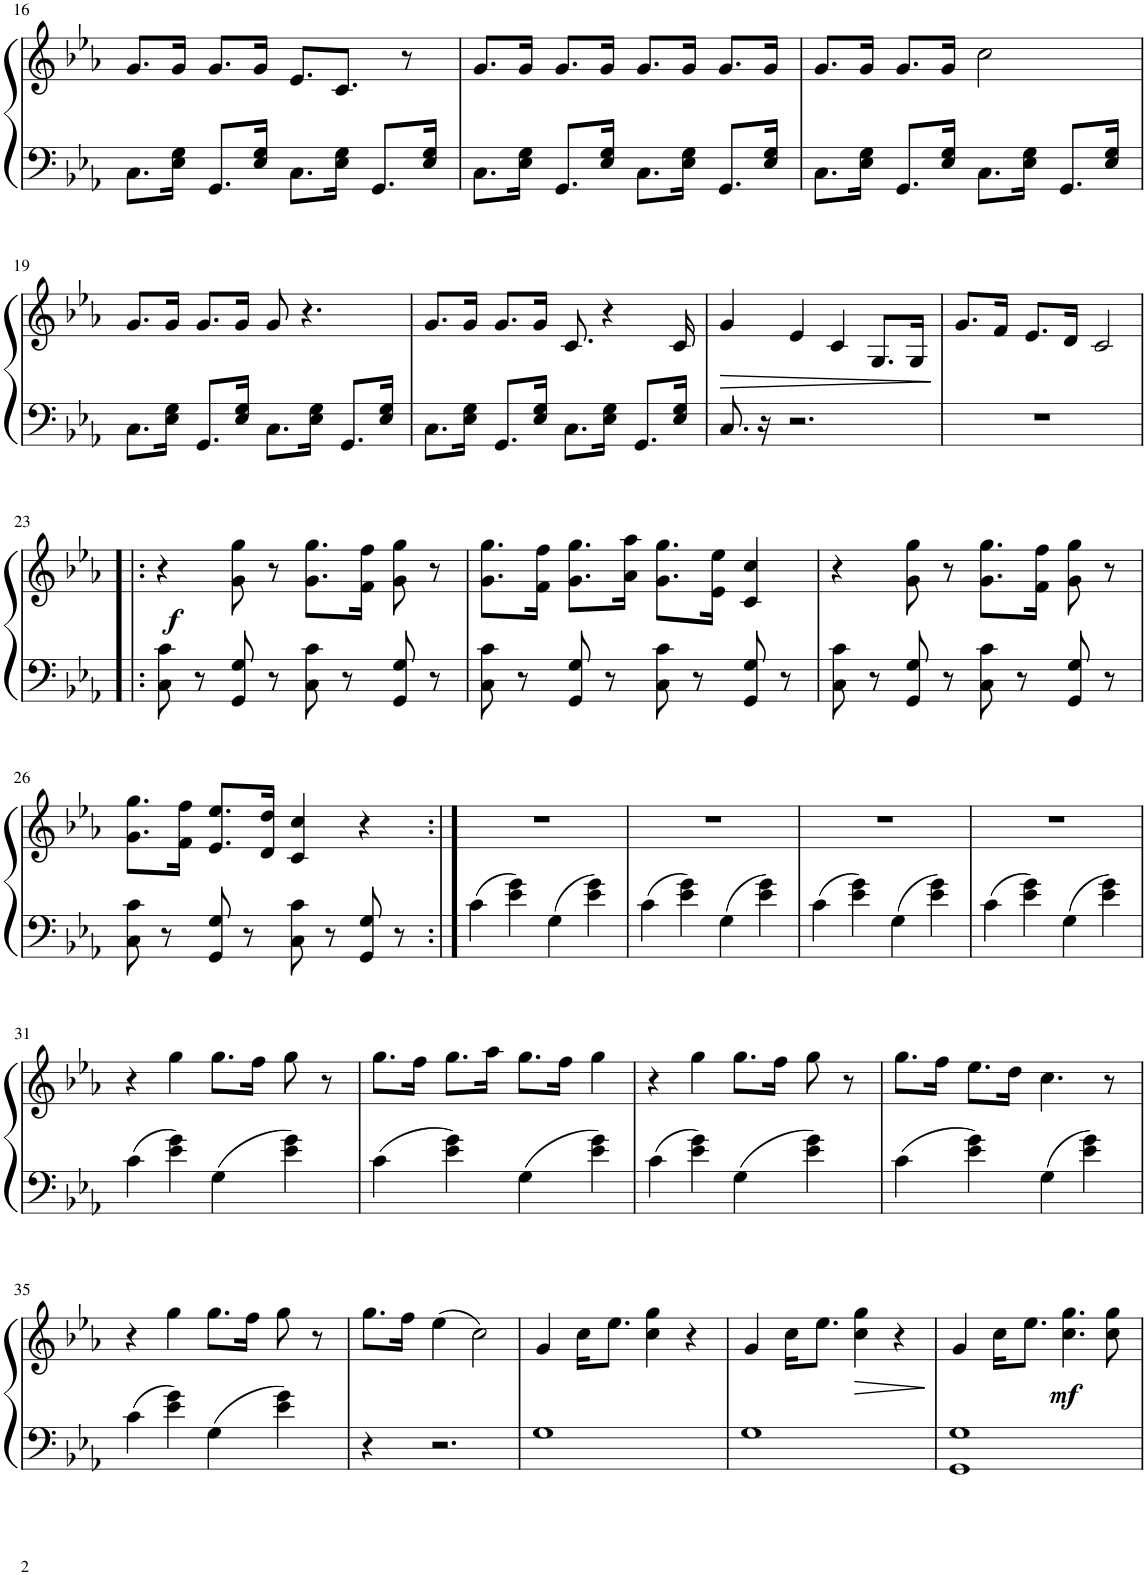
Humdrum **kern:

**kern	**kern	**dynam
*part1	*part1	*part1
*staff2	*staff1	*staff1/2
*I"Piano	*	*
*I'Pno	*	*
!!LO:PB:g=z
*clefF4	*clefG2	*
*k[b-e-a-]	*k[b-e-a-]	*
*M4/4	*M4/4	*
=16	=16	=16
8.C\L	8.g/L	.
16E-\ 16G\Jk	16g/Jk	.
8.GG/L	8.g/L	.
16E-/ 16G/Jk	16g/Jk	.
8.C\L	8.e-/L	.
16E-\ 16G\Jk	8.c/J	.
8.GG/L	.	.
.	8r	.
16E-/ 16G/Jk	.	.
=17	=17	=17
8.C\L	8.g/L	.
16E-\ 16G\Jk	16g/Jk	.
8.GG/L	8.g/L	.
16E-/ 16G/Jk	16g/Jk	.
8.C\L	8.g/L	.
16E-\ 16G\Jk	16g/Jk	.
8.GG/L	8.g/L	.
16E-/ 16G/Jk	16g/Jk	.
=18	=18	=18
8.C\L	8.g/L	.
16E-\ 16G\Jk	16g/Jk	.
8.GG/L	8.g/L	.
16E-/ 16G/Jk	16g/Jk	.
8.C\L	2cc\	.
16E-\ 16G\Jk	.	.
8.GG/L	.	.
16E-/ 16G/Jk	.	.
!!LO:LB:g=z
=19	=19	=19
8.C\L	8.g/L	.
16E-\ 16G\Jk	16g/Jk	.
8.GG/L	8.g/L	.
16E-/ 16G/Jk	16g/Jk	.
8.C\L	8g/	.
.	4.r	.
16E-\ 16G\Jk	.	.
8.GG/L	.	.
16E-/ 16G/Jk	.	.
=20	=20	=20
8.C\L	8.g/L	.
16E-\ 16G\Jk	16g/Jk	.
8.GG/L	8.g/L	.
16E-/ 16G/Jk	16g/Jk	.
8.C\L	8.c/	.
16E-\ 16G\Jk	4r	.
8.GG/L	.	.
16E-/ 16G/Jk	16c/	.
=21	=21	=21
!	!	!LO:HP:b
8.C/	4g/	>
16r	.	.
2.r	4e-/	.
.	4c/	.
.	8.G/L	.
.	16G/Jk	.
.	.	]
=22	=22	=22
1r	8.g/L	.
.	16f/Jk	.
.	8.e-/L	.
.	16d/Jk	.
.	2c/	.
!!LO:LB:g=z
=23!|:	=23!|:	=23!|:
!	!	!LO:DY:b
8C\ 8c\	4r	f
8r	.	.
8GG/ 8G/	8g\ 8gg\	.
8r	8r	.
8C\ 8c\	8.g\ 8.gg\L	.
8r	.	.
.	16f\ 16ff\Jk	.
8GG/ 8G/	8g\ 8gg\	.
8r	8r	.
=24	=24	=24
8C\ 8c\	8.g\ 8.gg\L	.
8r	.	.
.	16f\ 16ff\Jk	.
8GG/ 8G/	8.g\ 8.gg\L	.
8r	.	.
.	16a-\ 16aa-\Jk	.
8C\ 8c\	8.g\ 8.gg\L	.
8r	.	.
.	16e-\ 16ee-\Jk	.
8GG/ 8G/	4c/ 4cc/	.
8r	.	.
=25	=25	=25
8C\ 8c\	4r	.
8r	.	.
8GG/ 8G/	8g\ 8gg\	.
8r	8r	.
8C\ 8c\	8.g\ 8.gg\L	.
8r	.	.
.	16f\ 16ff\Jk	.
8GG/ 8G/	8g\ 8gg\	.
8r	8r	.
!!LO:LB:g=z
=26	=26	=26
8C\ 8c\	8.g\ 8.gg\L	.
8r	.	.
.	16f\ 16ff\Jk	.
8GG/ 8G/	8.e-/ 8.ee-/L	.
8r	.	.
.	16d/ 16dd/Jk	.
8C\ 8c\	4c/ 4cc/	.
8r	.	.
8GG/ 8G/	4r	.
8r	.	.
=27:|!	=27:|!	=27:|!
4c\	1r	.
4e-\ 4g\	.	.
4G\	.	.
4e-\ 4g\	.	.
=28	=28	=28
4c\	1r	.
4e-\ 4g\	.	.
4G\	.	.
4e-\ 4g\	.	.
=29	=29	=29
4c\	1r	.
4e-\ 4g\	.	.
4G\	.	.
4e-\ 4g\	.	.
=30	=30	=30
4c\	1r	.
4e-\ 4g\	.	.
4G\	.	.
4e-\ 4g\	.	.
!!LO:LB:g=z
=31	=31	=31
4c\	4r	.
4e-\ 4g\	4gg\	.
4G\	8.gg\L	.
.	16ff\Jk	.
4e-\ 4g\	8gg\	.
.	8r	.
=32	=32	=32
4c\	8.gg\L	.
.	16ff\Jk	.
4e-\ 4g\	8.gg\L	.
.	16aa-\Jk	.
4G\	8.gg\L	.
.	16ff\Jk	.
4e-\ 4g\	4gg\	.
=33	=33	=33
4c\	4r	.
4e-\ 4g\	4gg\	.
4G\	8.gg\L	.
.	16ff\Jk	.
4e-\ 4g\	8gg\	.
.	8r	.
=34	=34	=34
4c\	8.gg\L	.
.	16ff\Jk	.
4e-\ 4g\	8.ee-\L	.
.	16dd\Jk	.
4G\	4.cc\	.
4e-\ 4g\	.	.
.	8r	.
!!LO:LB:g=z
=35	=35	=35
4c\	4r	.
4e-\ 4g\	4gg\	.
4G\	8.gg\L	.
.	16ff\Jk	.
4e-\ 4g\	8gg\	.
.	8r	.
=36	=36	=36
4r	8.gg\L	.
.	16ff\Jk	.
2.r	(4ee-\	.
.	2cc\)	.
=37	=37	=37
1G	4g/	.
.	16cc\KL	.
.	8.ee-\J	.
.	4cc\ 4gg\	.
.	4r	.
=38	=38	=38
1G	4g/	.
.	16cc\KL	.
.	8.ee-\J	.
!	!	!LO:HP:b
.	4cc\ 4gg\	>
.	4r	.
.	.	]
=39	=39	=39
1GG 1G	4g/	.
.	16cc\KL	.
.	8.ee-\J	.
!	!	!LO:DY:b
.	4.cc\ 4.gg\	mf
.	8cc\ 8gg\	.
=	=	=
*-	*-	*-
